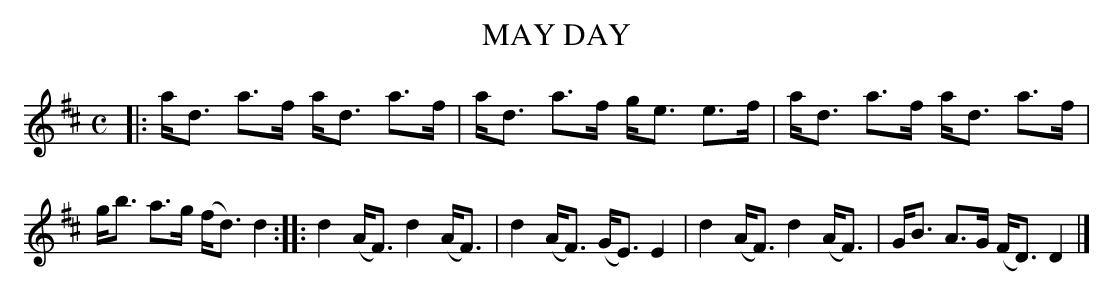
X:1
T: MAY DAY
M: C
L: 1/8
K: D
|:\
a<d a>f a<d a>f | a<d a>f g<e e>f |\
a<d a>f a<d a>f | g<b a>g (f<d) d2 ::\
d2 (A<F) d2 (A<F) | d2 (A<F) (G<E) E2 |\
d2 (A<F) d2 (A<F) | G<B A>G (F<D) D2 |]
